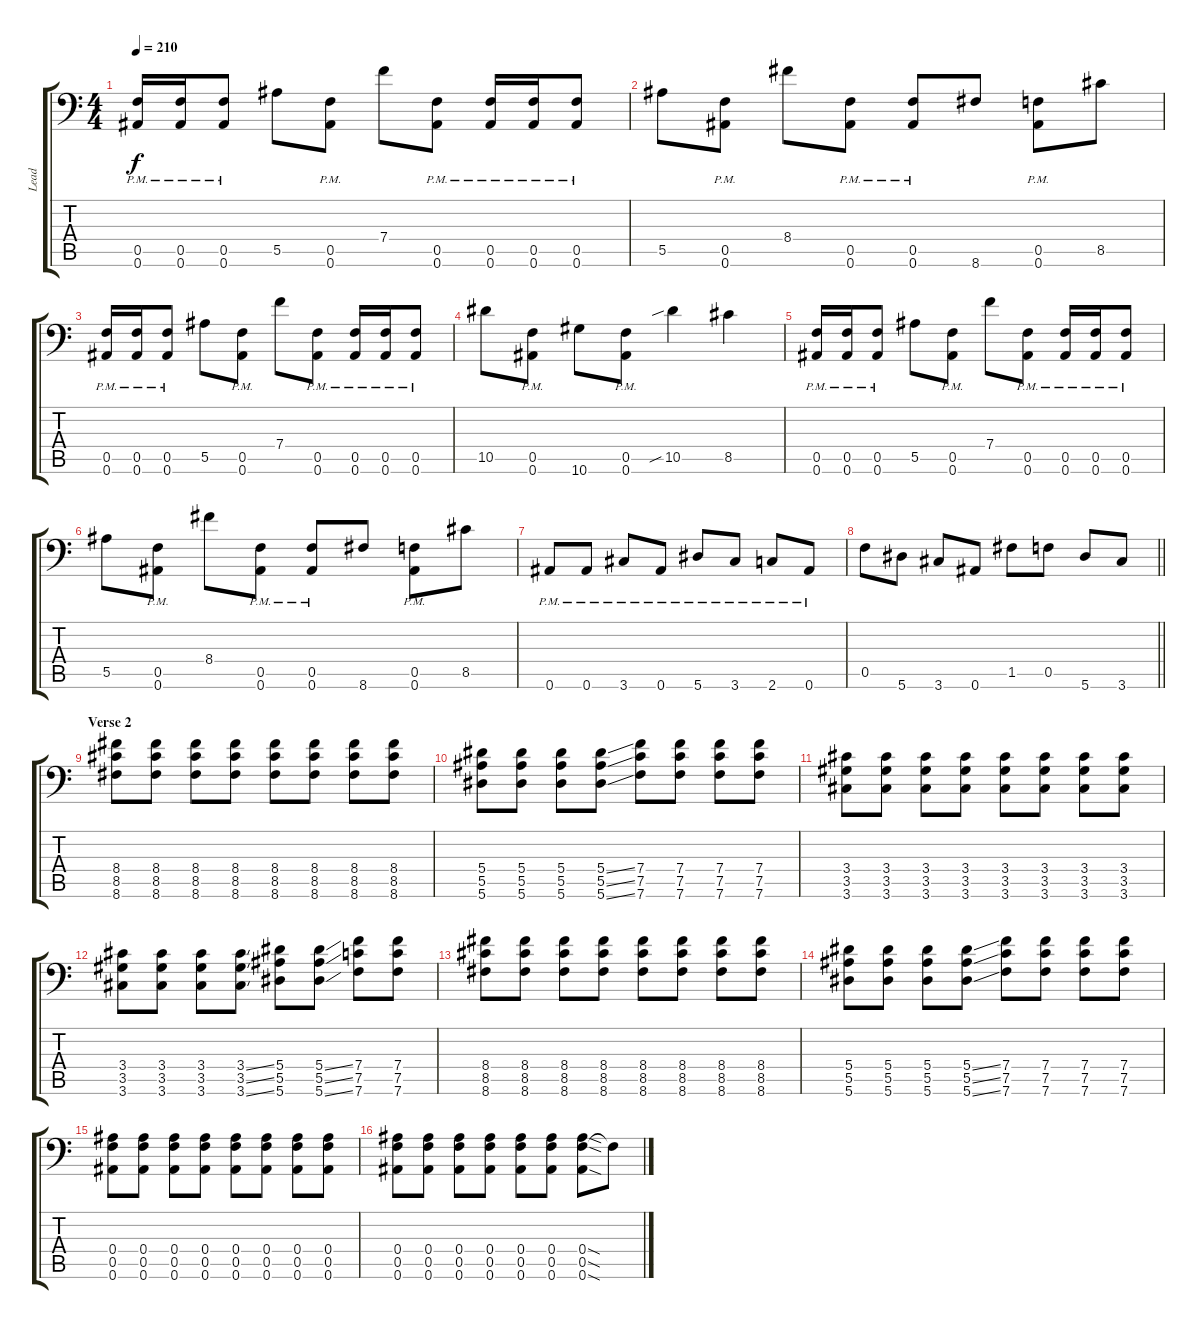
\track ("Lead" "Lead") {instrument overdrivenguitar}
\staff {score tabs}
\tuning (C4 G3 Eb3 Bb2 F2 Bb1) {hide}
\ts (4 4)
\tempo 210
\clef f4
\ks c
(0.5{pm} 0.6{pm}).16{dy f} (0.5{pm} 0.6{pm}).16 (0.5{pm} 0.6{pm}).8 5.5.8 (0.5{pm} 0.6{pm}).8 7.4.8 (0.5{pm} 0.6{pm}).8 (0.5{pm} 0.6{pm}).16 (0.5{pm} 0.6{pm}).16 (0.5{pm} 0.6{pm}).8 |
5.5.8 (0.5{pm} 0.6{pm}).8 8.4.8 (0.5{pm} 0.6{pm}).8 (0.5{pm} 0.6{pm}).8 8.6.8 (0.5{pm} 0.6{pm}).8 8.5.8 |
(0.5{pm} 0.6{pm}).16 (0.5{pm} 0.6{pm}).16 (0.5{pm} 0.6{pm}).8 5.5.8 (0.5{pm} 0.6{pm}).8 7.4.8 (0.5{pm} 0.6{pm}).8 (0.5{pm} 0.6{pm}).16 (0.5{pm} 0.6{pm}).16 (0.5{pm} 0.6{pm}).8 |
10.5.8 (0.5{pm} 0.6{pm}).8 10.6.8 (0.5{pm} 0.6{pm}).8 10.5{sib}.4 8.5.4 |
(0.5{pm} 0.6{pm}).16 (0.5{pm} 0.6{pm}).16 (0.5{pm} 0.6{pm}).8 5.5.8 (0.5{pm} 0.6{pm}).8 7.4.8 (0.5{pm} 0.6{pm}).8 (0.5{pm} 0.6{pm}).16 (0.5{pm} 0.6{pm}).16 (0.5{pm} 0.6{pm}).8 |
5.5.8 (0.5{pm} 0.6{pm}).8 8.4.8 (0.5{pm} 0.6{pm}).8 (0.5{pm} 0.6{pm}).8 8.6.8 (0.5{pm} 0.6{pm}).8 8.5.8 |
0.6{pm}.8 0.6{pm}.8 3.6{pm}.8 0.6{pm}.8 5.6{pm}.8 3.6{pm}.8 2.6{pm}.8 0.6{pm}.8 |
\barLineRight lightlight
0.5.8 5.6.8 3.6.8 0.6.8 1.5.8 0.5.8 5.6.8 3.6.8 |
\section ("" "Verse 2")
(8.4 8.5 8.6).8 (8.4 8.5 8.6).8 (8.4 8.5 8.6).8 (8.4 8.5 8.6).8 (8.4 8.5 8.6).8 (8.4 8.5 8.6).8 (8.4 8.5 8.6).8 (8.4 8.5 8.6).8 |
(5.4 5.5 5.6).8 (5.4 5.5 5.6).8 (5.4 5.5 5.6).8 (5.4{ss} 5.5{ss} 5.6{ss}).8 (7.4 7.5 7.6).8 (7.4 7.5 7.6).8 (7.4 7.5 7.6).8 (7.4 7.5 7.6).8 |
(3.4 3.5 3.6).8 (3.4 3.5 3.6).8 (3.4 3.5 3.6).8 (3.4 3.5 3.6).8 (3.4 3.5 3.6).8 (3.4 3.5 3.6).8 (3.4 3.5 3.6).8 (3.4 3.5 3.6).8 |
(3.4 3.5 3.6).8 (3.4 3.5 3.6).8 (3.4 3.5 3.6).8 (3.4{ss} 3.5{ss} 3.6{ss}).8 (5.4 5.5 5.6).8 (5.4{ss} 5.5{ss} 5.6{ss}).8 (7.4 7.5 7.6).8 (7.4 7.5 7.6).8 |
(8.4 8.5 8.6).8 (8.4 8.5 8.6).8 (8.4 8.5 8.6).8 (8.4 8.5 8.6).8 (8.4 8.5 8.6).8 (8.4 8.5 8.6).8 (8.4 8.5 8.6).8 (8.4 8.5 8.6).8 |
(5.4 5.5 5.6).8 (5.4 5.5 5.6).8 (5.4 5.5 5.6).8 (5.4{ss} 5.5{ss} 5.6{ss}).8 (7.4 7.5 7.6).8 (7.4 7.5 7.6).8 (7.4 7.5 7.6).8 (7.4 7.5 7.6).8 |
(0.4 0.5 0.6).8 (0.4 0.5 0.6).8 (0.4 0.5 0.6).8 (0.4 0.5 0.6).8 (0.4 0.5 0.6).8 (0.4 0.5 0.6).8 (0.4 0.5 0.6).8 (0.4 0.5 0.6).8 |
(0.4 0.5 0.6).8 (0.4 0.5 0.6).8 (0.4 0.5 0.6).8 (0.4 0.5 0.6).8 (0.4 0.5 0.6).8 (0.4 0.5 0.6).8 (0.4{sod} 0.5{sod} 0.6{sod}).8 0.5{t}.8
